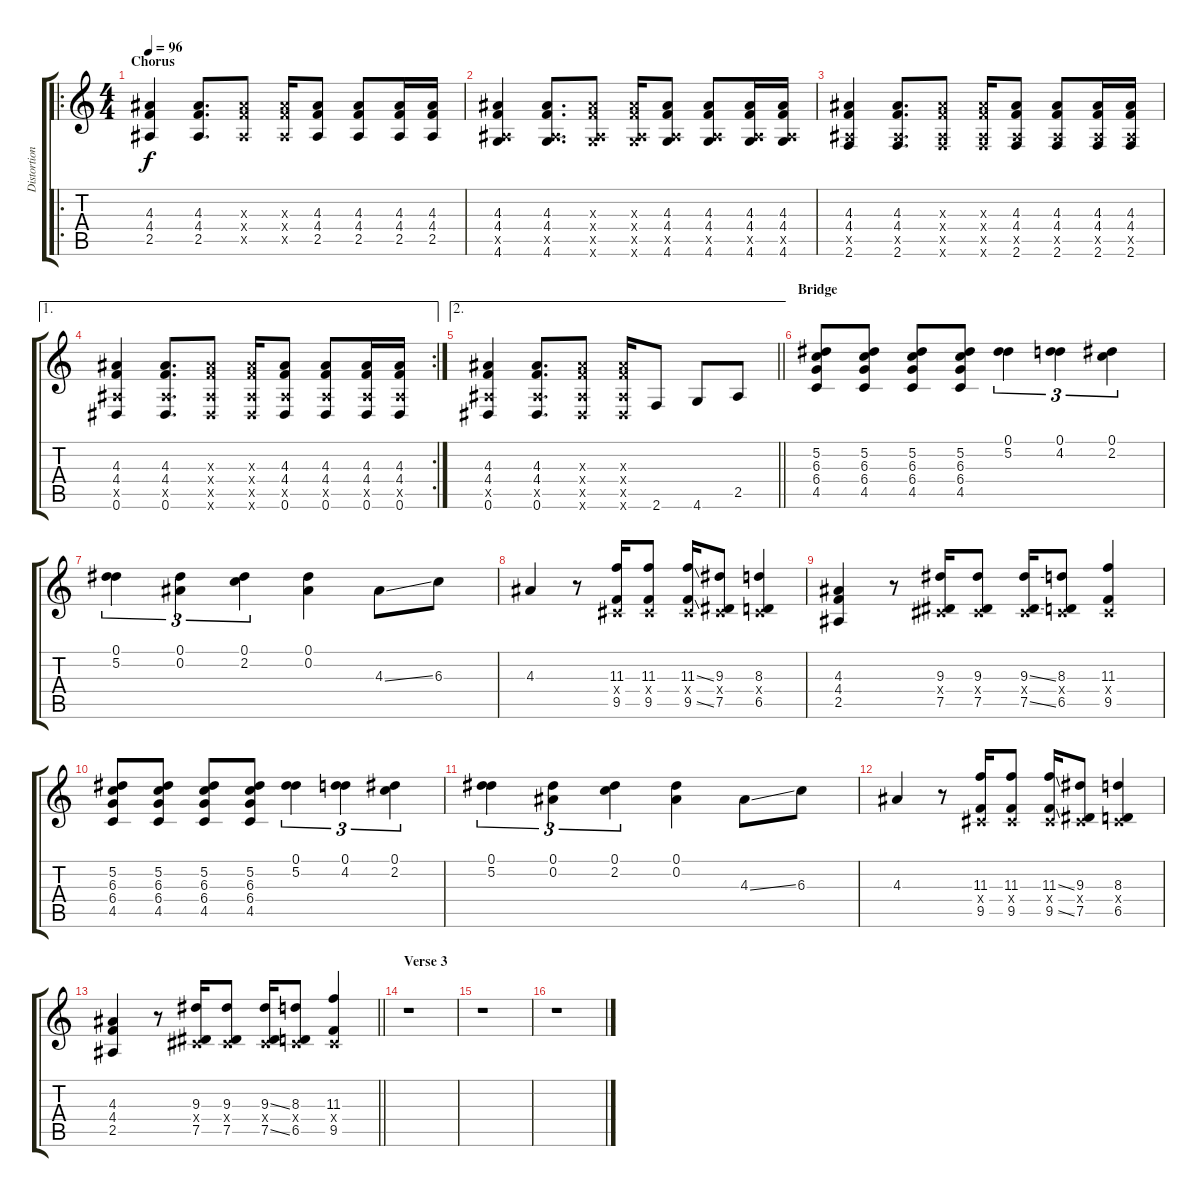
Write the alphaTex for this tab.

\track ("Distortion Guitar" "Distortion") {instrument distortionguitar}
\staff {score tabs}
\tuning (Eb4 Bb3 Gb3 Db3 Ab2 Eb2) {hide}
\ro
\ts (4 4)
\section ("" "Chorus")
\tempo 96
\clef g2
\ks c
(4.3 4.4 2.5).4{dy f} (4.3 4.4 2.5).8{d} (4.3{x} 4.4{x} 2.5{x}).8 (4.3{x} 4.4{x} 2.5{x}).16 (4.3 4.4 2.5).8 (4.3 4.4 2.5).8 (4.3 4.4 2.5).16 (4.3 4.4 2.5).16 |
(4.3 4.4 2.5{x} 4.6).4 (4.3 4.4 2.5{x} 4.6).8{d} (4.3{x} 4.4{x} 2.5{x} 4.6{x}).8 (4.3{x} 4.4{x} 2.5{x} 4.6{x}).16 (4.3 4.4 2.5{x} 4.6).8 (4.3 4.4 2.5{x} 4.6).8 (4.3 4.4 2.5{x} 4.6).16 (4.3 4.4 2.5{x} 4.6).16 |
(4.3 4.4 2.5{x} 2.6).4 (4.3 4.4 2.5{x} 2.6).8{d} (4.3{x} 4.4{x} 2.5{x} 2.6{x}).8 (4.3{x} 4.4{x} 2.5{x} 2.6{x}).16 (4.3 4.4 2.5{x} 2.6).8 (4.3 4.4 2.5{x} 2.6).8 (4.3 4.4 2.5{x} 2.6).16 (4.3 4.4 2.5{x} 2.6).16 |
\ae 1
\rc 2
(4.3 4.4 2.5{x} 0.6).4 (4.3 4.4 2.5{x} 0.6).8{d} (4.3{x} 4.4{x} 2.5{x} 0.6{x}).8 (4.3{x} 4.4{x} 2.5{x} 0.6{x}).16 (4.3 4.4 2.5{x} 0.6).8 (4.3 4.4 2.5{x} 0.6).8 (4.3 4.4 2.5{x} 0.6).16 (4.3 4.4 2.5{x} 0.6).16 |
\ae 2
\barLineRight lightlight
(4.3 4.4 2.5{x} 0.6).4 (4.3 4.4 2.5{x} 0.6).8{d} (4.3{x} 4.4{x} 2.5{x} 0.6{x}).8 (4.3{x} 4.4{x} 2.5{x} 0.6{x}).16 2.6.8 4.6.8 2.5.8 |
\section ("" "Bridge")
(5.2 6.3 6.4 4.5).8{balance 2} (5.2 6.3 6.4 4.5).8 (5.2 6.3 6.4 4.5).8 (5.2 6.3 6.4 4.5).8 (0.1 5.2).4{tu (3 2)} (0.1 4.2).4{tu (3 2)} (0.1 2.2).4{tu (3 2)} |
(0.1 5.2).4{tu (3 2)} (0.1 0.2).4{tu (3 2)} (0.1 2.2).4{tu (3 2)} (0.1 0.2).4 4.3{ss}.8 6.3.8 |
4.3.4 r.8 (11.3 0.4{x} 9.5).16 (11.3 0.4{x} 9.5).8 (11.3{ss} 0.4{x} 9.5{ss}).16 (9.3 0.4{x} 7.5).8 (8.3 0.4{x} 6.5).4 |
(4.3 4.4 2.5).4 r.8 (9.3 0.4{x} 7.5).16 (9.3 0.4{x} 7.5).8 (9.3{ss} 0.4{x} 7.5{ss}).16 (8.3 0.4{x} 6.5).8 (11.3 0.4{x} 9.5).4 |
(5.2 6.3 6.4 4.5).8 (5.2 6.3 6.4 4.5).8 (5.2 6.3 6.4 4.5).8 (5.2 6.3 6.4 4.5).8 (0.1 5.2).4{tu (3 2)} (0.1 4.2).4{tu (3 2)} (0.1 2.2).4{tu (3 2)} |
(0.1 5.2).4{tu (3 2)} (0.1 0.2).4{tu (3 2)} (0.1 2.2).4{tu (3 2)} (0.1 0.2).4 4.3{ss}.8 6.3.8 |
4.3.4 r.8 (11.3 0.4{x} 9.5).16 (11.3 0.4{x} 9.5).8 (11.3{ss} 0.4{x} 9.5{ss}).16 (9.3 0.4{x} 7.5).8 (8.3 0.4{x} 6.5).4 |
\barLineRight lightlight
(4.3 4.4 2.5).4 r.8 (9.3 0.4{x} 7.5).16 (9.3 0.4{x} 7.5).8 (9.3{ss} 0.4{x} 7.5{ss}).16 (8.3 0.4{x} 6.5).8 (11.3 0.4{x} 9.5).4 |
\section ("" "Verse 3")
r.1 |
r.1 |
r.1
